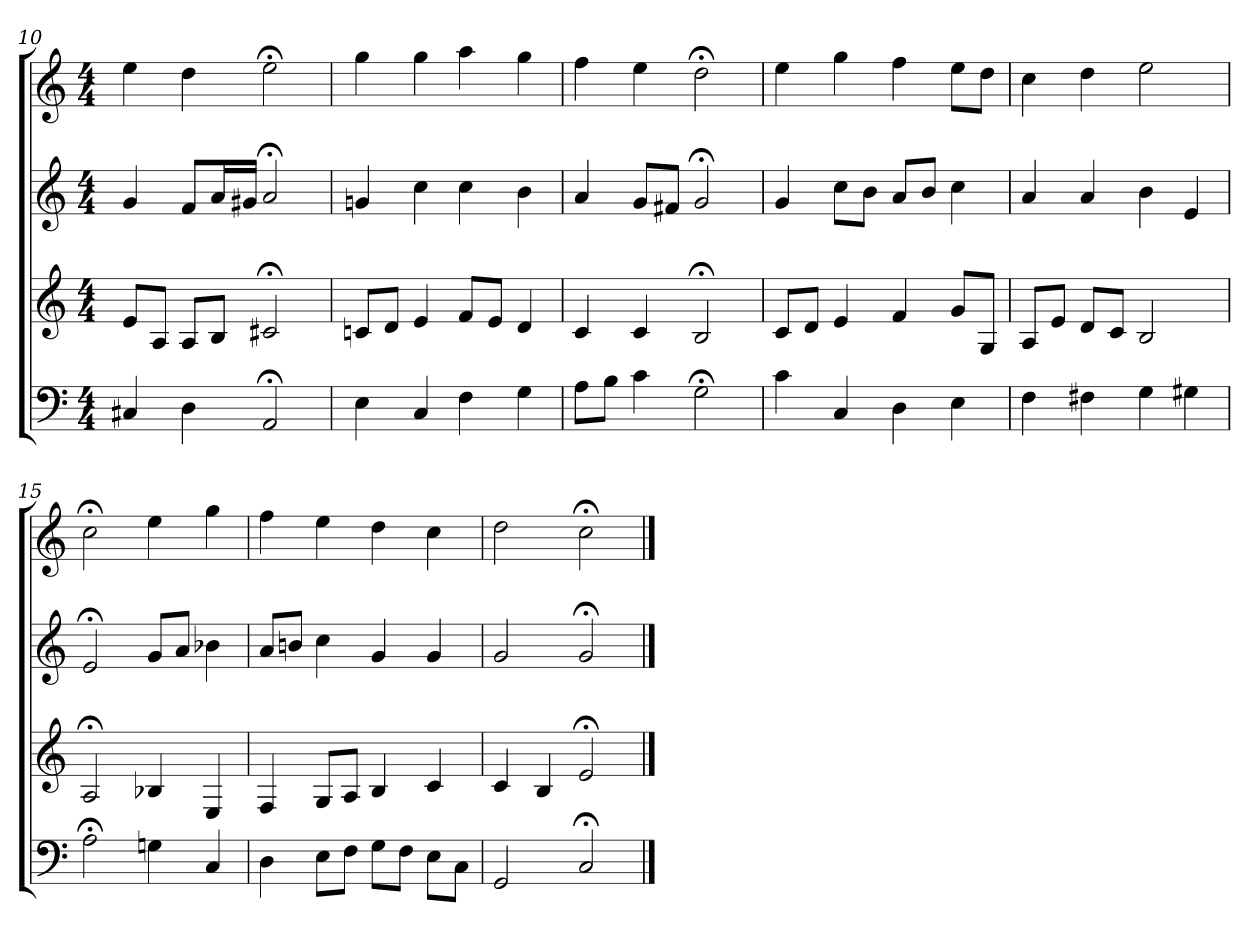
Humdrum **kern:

**kern	**kern	**kern	**kern
*part4	*part3	*part2	*part1
*staff4	*staff3	*staff2	*staff1
*clefF4	*clefG2	*clefG2	*clefG2
*M4/4	*M4/4	*M4/4	*M4/4
=10	=10	=10	=10
4C#X	8e/L	4g	4ee
.	8A/J	.	.
4D	8A/L	8f/L	4dd
.	8B/J	16a/L	.
.	.	16g#X/JJ	.
2AA;<	2c#X;<	2a;<	2ee;<
=11	=11	=11	=11
4E	8cn/L	4gn	4gg
.	8d/J	.	.
4C	4e	4cc	4gg
4F	8f/L	4cc	4aa
.	8e/J	.	.
4G	4d	4b	4gg
=12	=12	=12	=12
8A\L	4c	4a	4ff
8B\J	.	.	.
4c	4c	8g/L	4ee
.	.	8f#X/J	.
2G;<	2B;<	2g;<	2dd;<
=13	=13	=13	=13
4c	8c/L	4g	4ee
.	8d/J	.	.
4C	4e	8cc\L	4gg
.	.	8b\J	.
4D	4f	8a/L	4ff
.	.	8b/J	.
4E	8g/L	4cc	8ee\L
.	8G/J	.	8dd\J
=14	=14	=14	=14
4F	8A/L	4a	4cc
.	8e/J	.	.
4F#X	8d/L	4a	4dd
.	8c/J	.	.
4G	2B	4b	2ee
4G#X	.	4e	.
=15	=15	=15	=15
2A;<	2A;<	2e;<	2cc;<
4Gn	4B-X	8g/L	4ee
.	.	8a/J	.
4C	4E	4b-X	4gg
=16	=16	=16	=16
4D	4F	8a/L	4ff
.	.	8bn/J	.
8E\L	8G/L	4cc	4ee
8F\J	8A/J	.	.
8G\L	4B	4g	4dd
8F\J	.	.	.
8E\L	4c	4g	4cc
8C\J	.	.	.
=17	=17	=17	=17
2GG	4c	2g	2dd
.	4B	.	.
2C;<	2e;<	2g;<	2cc;<
==	==	==	==
*-	*-	*-	*-
